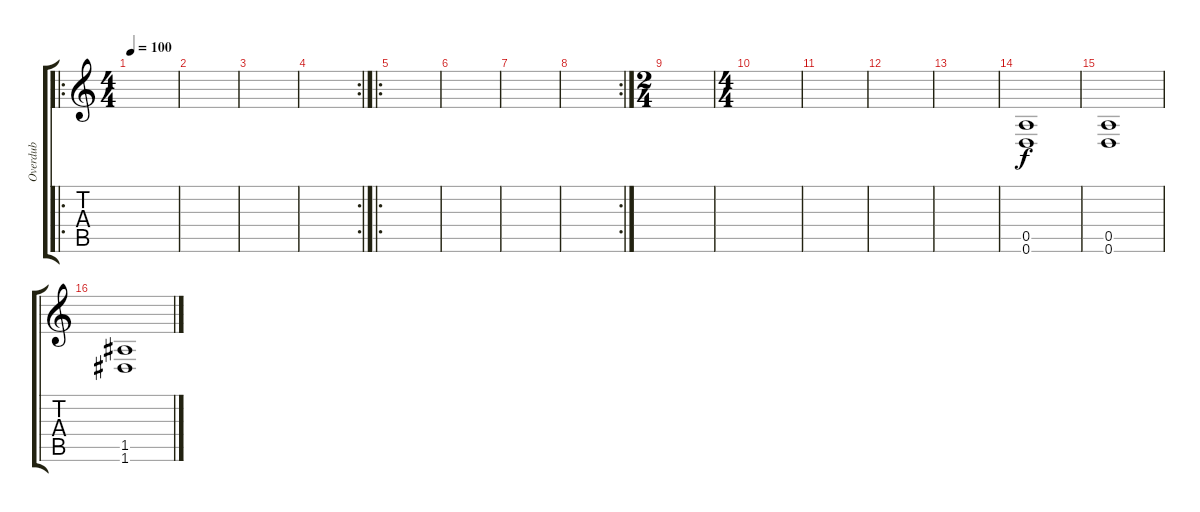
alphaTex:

\track ("Overdub" "Overdub") {instrument distortionguitar}
\staff {score tabs}
\tuning (E4 B3 G3 D3 A2 D2) {hide}
\ro
\ts (4 4)
\tempo 100
\clef g2
\ks c
|
|
|
\rc 2
|
\ro
|
|
|
\rc 2
|
\ts (2 4)
|
\ts (4 4)
|
|
|
|
(0.5 0.6).1 |
(0.5 0.6).1 |
(1.5 1.6).1
